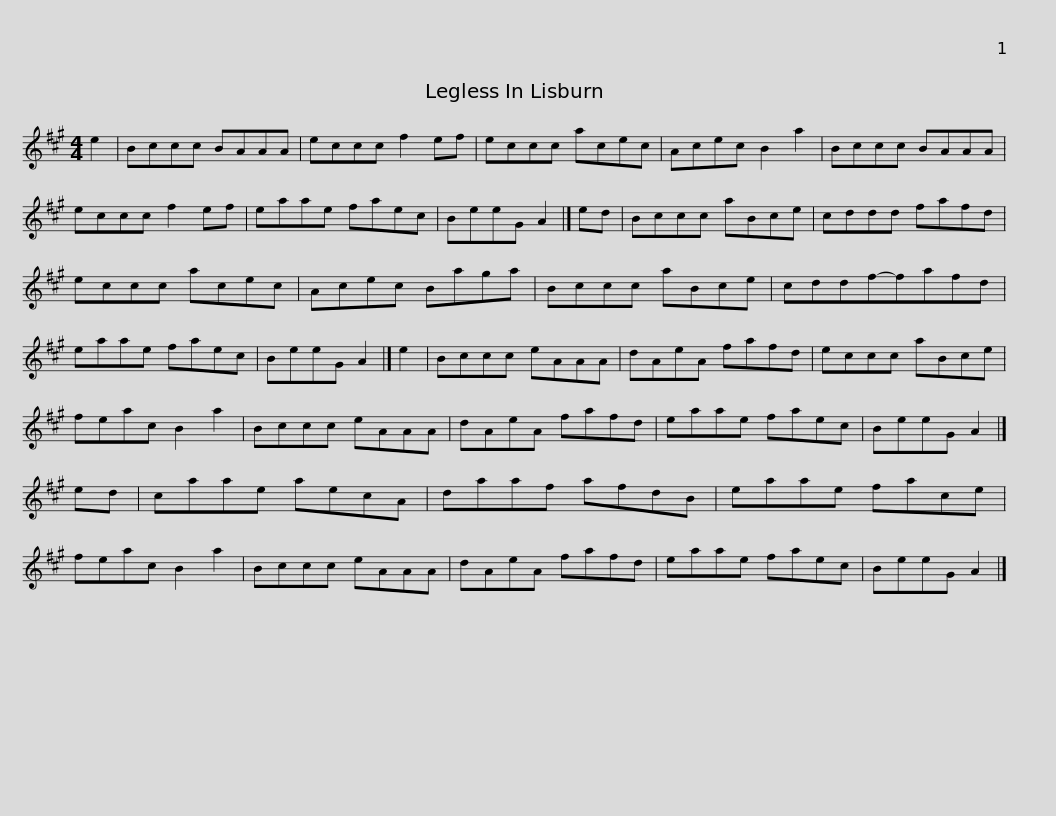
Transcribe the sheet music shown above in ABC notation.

X:1
L:1/8
M:4/4
I:linebreak $
K:A
V:1 treble
V:1
 e2 | Bccc BAAA | eccc f2 ef | eccc acec | Acec B2 a2 | %5
 Bccc BAAA |$ eccc f2 ef | eaae faec | BeeG A2 |] ed | %10
 Bccc aBce | cddd fafd |$ eccc acec | Acec Baga | Bccc aBce | %15
 cddf-fafd | eaae faec |$ BeeG A2 |] e2 | Bccc eAAA | %20
 dAeA fafd | eccc aBce | feac B2 a2 | Bccc eAAA |$ dAeA fafd | %25
 eaae faec | BeeG A2 |] ed | caae aecA | daaf afdB |$ %30
 eaae face | feac B2 a2 | Bccc eAAA | dAeA fafd | eaae faec | %35
 BeeG A2 |] %36
